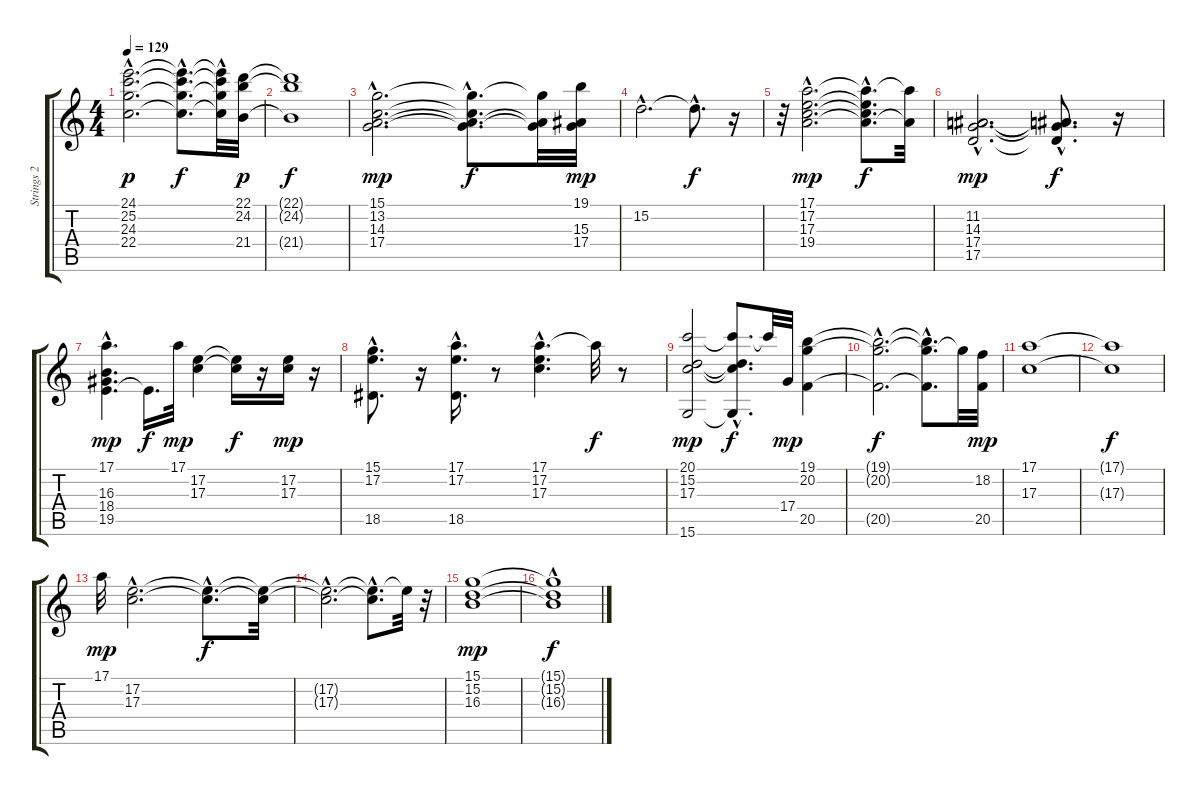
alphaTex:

\track ("Strings 2" "Strings 2") {instrument stringensemble1}
\staff {score tabs}
\tuning (E4 B3 G3 D3 A2 E2) {hide}
\ts (4 4)
\tempo 129
\clef g2
\ks c
(24.1{hac} 25.2{hac} 24.3{hac} 22.4{hac}).2{d dy p} (24.1{hac t} 25.2{hac t} 24.3{hac t} 22.4{hac t}).8{d dy f} (24.1{t} 25.2{t} 24.3{hac t} 22.4{t}).32 (22.1 24.2 21.4).32{dy p} |
(22.1{t} 24.2{t} 21.4{t}).1{dy f} |
(15.1{hac} 13.2{hac} 14.3{hac} 17.4{hac}).2{d dy mp} (15.1{hac t} 13.2{t} 14.3{hac t} 17.4{hac t}).8{d dy f} (15.1{t} 14.3{t} 17.4{t}).32 (19.1 15.3 17.4).32{dy mp} |
15.2{hac}.2{d} 15.2{hac t}.8{d dy f} r.16 |
r.32 (17.1{hac} 17.2{hac} 17.3{hac} 19.4{hac}).2{d dy mp} (17.1{hac t} 17.2{hac t} 17.3{t} 19.4{hac t}).8{d dy f} (17.1{t} 19.4{t}).32 |
(11.2{hac} 14.3{hac} 17.4{hac} 17.5{hac}).2{d dy mp} (11.2{hac t} 14.3{t} 17.4{hac t} 17.5{t}).8{d dy f} r.16 |
(17.1{hac} 16.3{hac} 18.4{hac} 19.5{hac}).4{d dy mp} 19.5{t}.16{d dy f} 17.1.32{dy mp} (17.2 17.3).4 (17.2{t} 17.3{t}).16{dy f} r.16 (17.2 17.3).16{dy mp} r.16 |
(15.1{hac} 17.2{hac} 18.5).8{d} r.16 (17.1{hac} 17.2{hac} 18.5).16{d} r.8 (17.1{hac} 17.2{hac} 17.3).4{d} 17.1{t}.32{dy f} r.8 |
(20.1 15.2 17.3 15.6).2{dy mp} (20.1{hac t} 15.2{t} 17.3{t} 15.6{hac t}).8{d dy f} 20.1{t}.32 17.4.32{dy mp} (19.1 20.2 20.5).4 |
(19.1{hac t} 20.2{hac t} 20.5{hac t}).2{d dy f} (19.1{hac t} 20.2{hac t} 20.5{t}).8{d} 20.2{t}.32 (18.2 20.5).32{dy mp} |
(17.1 17.3).1 |
(17.1{t} 17.3{t}).1{dy f} |
17.1.32{dy mp} (17.2{hac} 17.3{hac}).2{d} (17.2{hac t} 17.3{hac t}).8{d dy f} (17.2{t} 17.3{t}).32 |
(17.2{hac t} 17.3{hac t}).2{d} (17.2{hac t} 17.3{hac t}).8{d} 17.2{t}.32 r.32 |
(15.1 15.2 16.3).1{dy mp} |
(15.1{t} 15.2{hac t} 16.3{hac t}).1{dy f}
